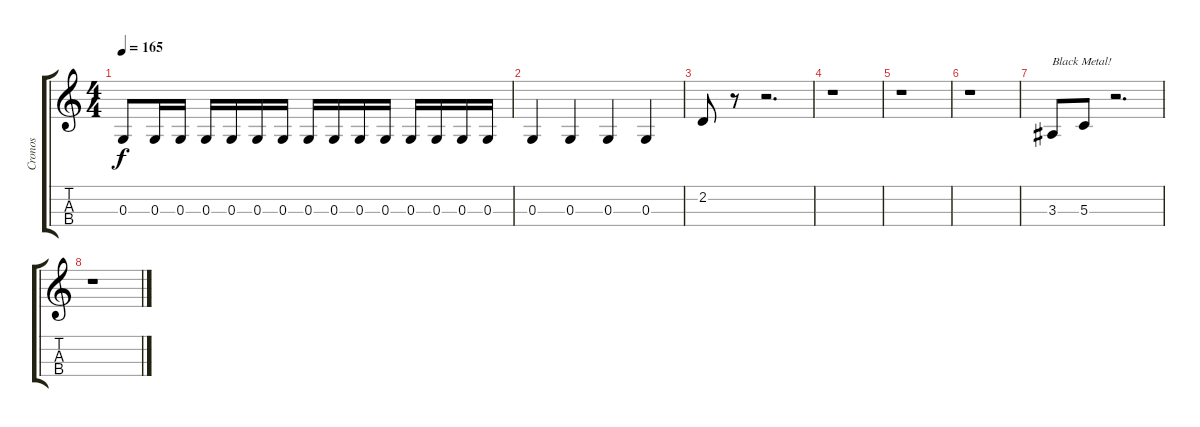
\track ("Cronos" "Cronos") {instrument electricbasspick}
\staff {score tabs}
\tuning (F3 C3 G2 D2) {hide}
\ts (4 4)
\tempo 165
\clef g2
\ks c
0.3.8{dy f} 0.3.16 0.3.16 0.3.16 0.3.16 0.3.16 0.3.16 0.3.16 0.3.16 0.3.16 0.3.16 0.3.16 0.3.16 0.3.16 0.3.16 |
0.3.4 0.3.4 0.3.4 0.3.4 |
2.2.8 r.8 r.2{d} |
r.1 |
r.1 |
r.1 |
3.3.8{txt "Black Metal!"} 5.3.8 r.2{d} |
r.1
